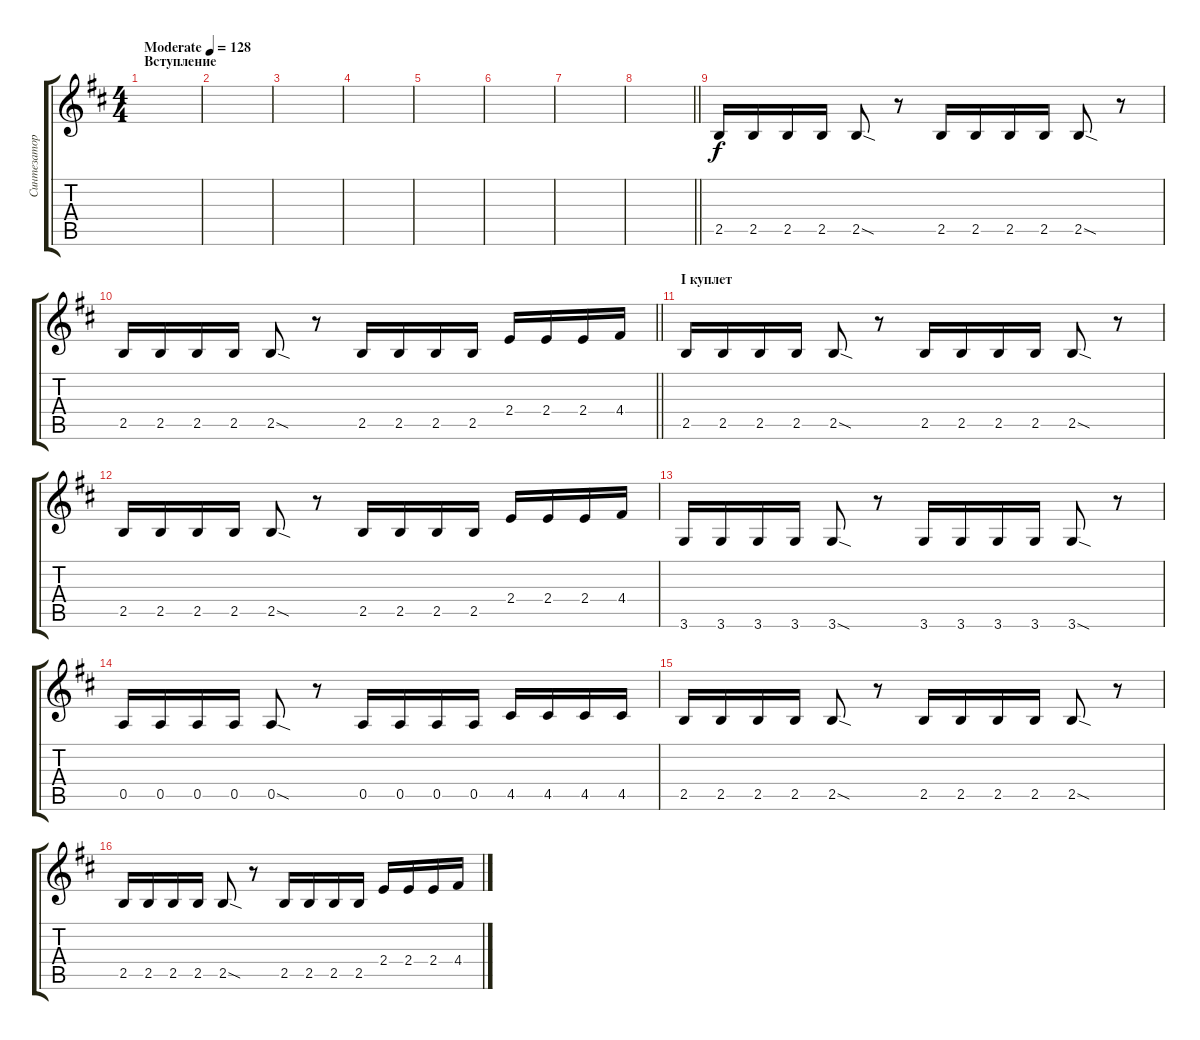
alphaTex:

\track ("Синтезатор" "Синтезатор") {instrument synthbass1}
\staff {score tabs}
\tuning (E4 B3 G3 D3 A2 E2) {hide}
\ts (4 4)
\section ("" "Вступление")
\tempo (128 "Moderate")
\clef g2
\ks bminor
|
|
|
|
|
|
|
\barLineRight lightlight
|
\section ("" "")
2.5.16 2.5.16 2.5.16 2.5.16 2.5{sod}.8 r.8 2.5.16 2.5.16 2.5.16 2.5.16 2.5{sod}.8 r.8 |
\barLineRight lightlight
2.5.16 2.5.16 2.5.16 2.5.16 2.5{sod}.8 r.8 2.5.16 2.5.16 2.5.16 2.5.16 2.4.16 2.4.16 2.4.16 4.4.16 |
\section ("" "I куплет")
2.5.16 2.5.16 2.5.16 2.5.16 2.5{sod}.8 r.8 2.5.16 2.5.16 2.5.16 2.5.16 2.5{sod}.8 r.8 |
2.5.16 2.5.16 2.5.16 2.5.16 2.5{sod}.8 r.8 2.5.16 2.5.16 2.5.16 2.5.16 2.4.16 2.4.16 2.4.16 4.4.16 |
3.6.16 3.6.16 3.6.16 3.6.16 3.6{sod}.8 r.8 3.6.16 3.6.16 3.6.16 3.6.16 3.6{sod}.8 r.8 |
0.5.16 0.5.16 0.5.16 0.5.16 0.5{sod}.8 r.8 0.5.16 0.5.16 0.5.16 0.5.16 4.5.16 4.5.16 4.5.16 4.5.16 |
2.5.16 2.5.16 2.5.16 2.5.16 2.5{sod}.8 r.8 2.5.16 2.5.16 2.5.16 2.5.16 2.5{sod}.8 r.8 |
2.5.16 2.5.16 2.5.16 2.5.16 2.5{sod}.8 r.8 2.5.16 2.5.16 2.5.16 2.5.16 2.4.16 2.4.16 2.4.16 4.4.16
